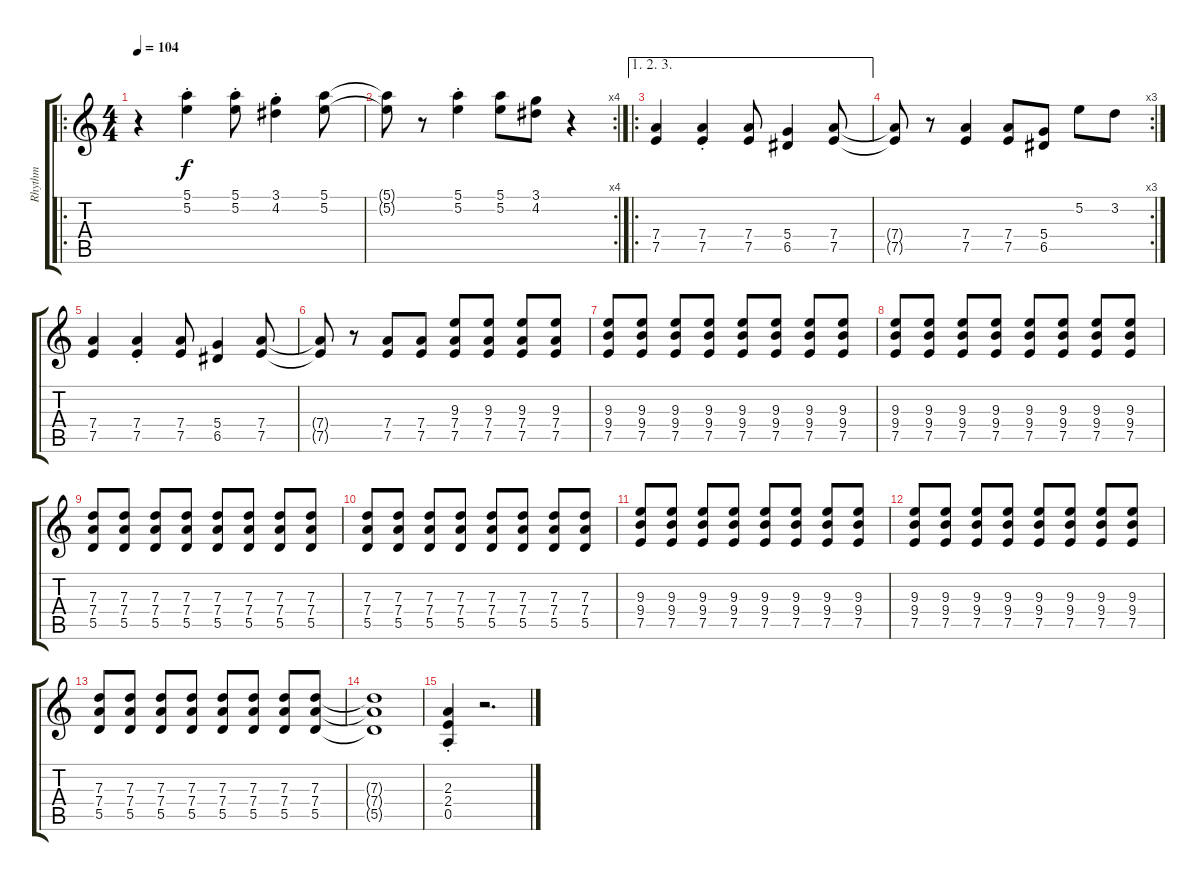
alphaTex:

\track ("Rhythm" "Rhythm") {instrument electricguitarjazz}
\staff {score tabs}
\tuning (E4 B3 G3 D3 A2 E2) {hide}
\ro
\ts (4 4)
\tempo 104
\clef g2
\ks c
r.4{dy f} (5.1{st} 5.2{st}).4 (5.1{st} 5.2{st}).8 (3.1{st} 4.2{st}).4 (5.1 5.2).8 |
\rc 4
(5.1{t} 5.2{t}).8 r.8 (5.1{st} 5.2{st}).4 (5.1 5.2).8 (3.1 4.2).8 r.4 |
\ae (1 2 3)
\ro
(7.4 7.5).4 (7.4{st} 7.5{st}).4 (7.4 7.5).8 (5.4 6.5).4 (7.4 7.5).8 |
\rc 3
(7.4{t} 7.5{t}).8 r.8 (7.4 7.5).4 (7.4 7.5).8 (5.4 6.5).8 5.2.8 3.2.8 |
(7.4 7.5).4 (7.4{st} 7.5{st}).4 (7.4 7.5).8 (5.4 6.5).4 (7.4 7.5).8 |
(7.4{t} 7.5{t}).8 r.8 (7.4 7.5).8 (7.4 7.5).8 (9.3 7.4 7.5).8 (9.3 7.4 7.5).8 (9.3 7.4 7.5).8 (9.3 7.4 7.5).8 |
(9.3 9.4 7.5).8 (9.3 9.4 7.5).8 (9.3 9.4 7.5).8 (9.3 9.4 7.5).8 (9.3 9.4 7.5).8 (9.3 9.4 7.5).8 (9.3 9.4 7.5).8 (9.3 9.4 7.5).8 |
(9.3 9.4 7.5).8 (9.3 9.4 7.5).8 (9.3 9.4 7.5).8 (9.3 9.4 7.5).8 (9.3 9.4 7.5).8 (9.3 9.4 7.5).8 (9.3 9.4 7.5).8 (9.3 9.4 7.5).8 |
(7.3 7.4 5.5).8 (7.3 7.4 5.5).8 (7.3 7.4 5.5).8 (7.3 7.4 5.5).8 (7.3 7.4 5.5).8 (7.3 7.4 5.5).8 (7.3 7.4 5.5).8 (7.3 7.4 5.5).8 |
(7.3 7.4 5.5).8 (7.3 7.4 5.5).8 (7.3 7.4 5.5).8 (7.3 7.4 5.5).8 (7.3 7.4 5.5).8 (7.3 7.4 5.5).8 (7.3 7.4 5.5).8 (7.3 7.4 5.5).8 |
(9.3 9.4 7.5).8 (9.3 9.4 7.5).8 (9.3 9.4 7.5).8 (9.3 9.4 7.5).8 (9.3 9.4 7.5).8 (9.3 9.4 7.5).8 (9.3 9.4 7.5).8 (9.3 9.4 7.5).8 |
(9.3 9.4 7.5).8 (9.3 9.4 7.5).8 (9.3 9.4 7.5).8 (9.3 9.4 7.5).8 (9.3 9.4 7.5).8 (9.3 9.4 7.5).8 (9.3 9.4 7.5).8 (9.3 9.4 7.5).8 |
(7.3 7.4 5.5).8 (7.3 7.4 5.5).8 (7.3 7.4 5.5).8 (7.3 7.4 5.5).8 (7.3 7.4 5.5).8 (7.3 7.4 5.5).8 (7.3 7.4 5.5).8 (7.3 7.4 5.5).8 |
(7.3{t} 7.4{t} 5.5{t}).1 |
(2.3{st} 2.4{st} 0.5{st}).4 r.2{d}
